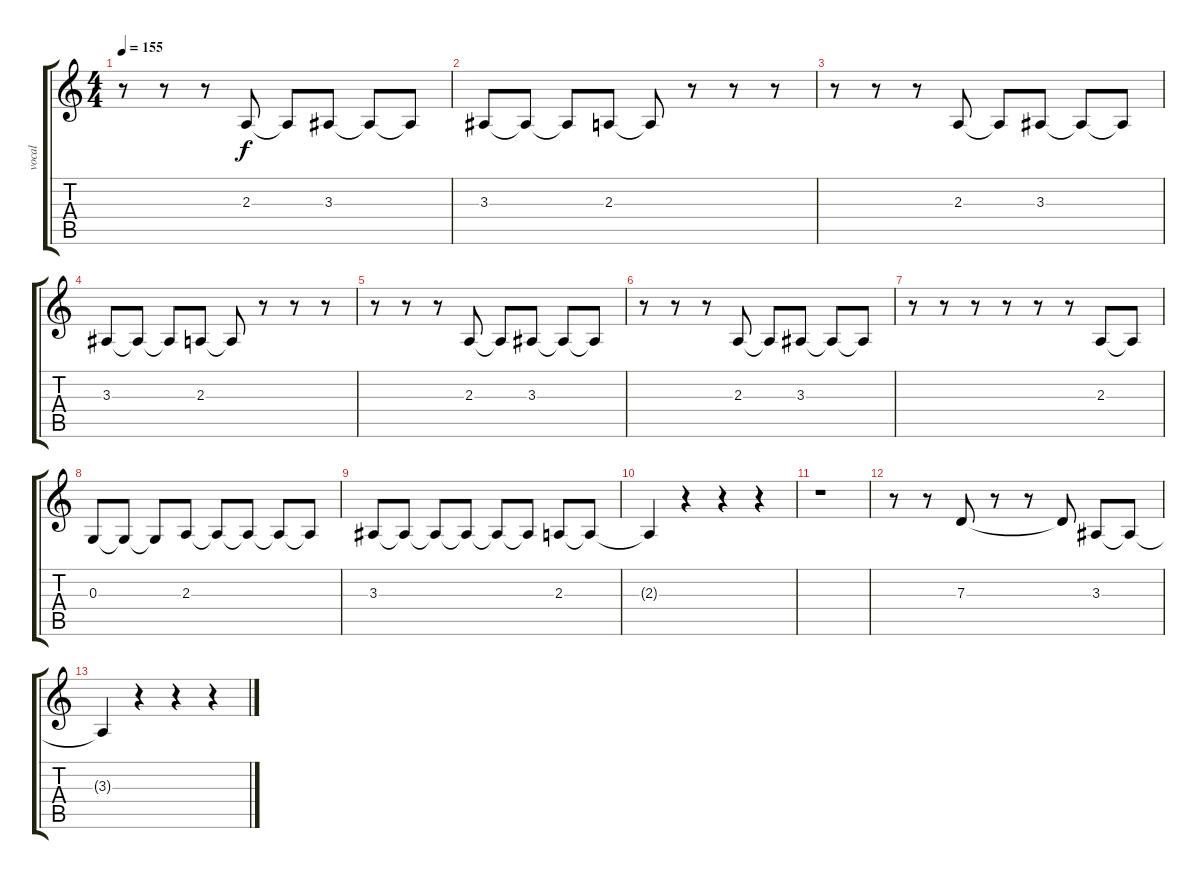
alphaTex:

\track ("vocal" "vocal") {instrument flute}
\staff {score tabs}
\tuning (E4 B3 G3 D3 A2 E2) {hide}
\ts (4 4)
\tempo 155
\clef g2
\ks c
r.8{dy f} r.8 r.8 2.3.8 2.3{t}.8 3.3.8 3.3{t}.8 3.3{t}.8 |
3.3.8 3.3{t}.8 3.3{t}.8 2.3.8 2.3{t}.8 r.8 r.8 r.8 |
r.8 r.8 r.8 2.3.8 2.3{t}.8 3.3.8 3.3{t}.8 3.3{t}.8 |
3.3.8 3.3{t}.8 3.3{t}.8 2.3.8 2.3{t}.8 r.8 r.8 r.8 |
r.8 r.8 r.8 2.3.8 2.3{t}.8 3.3.8 3.3{t}.8 3.3{t}.8 |
r.8 r.8 r.8 2.3.8 2.3{t}.8 3.3.8 3.3{t}.8 3.3{t}.8 |
r.8 r.8 r.8 r.8 r.8 r.8 2.3.8 2.3{t}.8 |
0.3.8 0.3{t}.8 0.3{t}.8 2.3.8 2.3{t}.8 2.3{t}.8 2.3{t}.8 2.3{t}.8 |
3.3.8 3.3{t}.8 3.3{t}.8 3.3{t}.8 3.3{t}.8 3.3{t}.8 2.3.8 2.3{t}.8 |
2.3{t}.4 r.4 r.4 r.4 |
r.1 |
r.8 r.8 7.3.8 r.8 r.8 7.3{t}.8 3.3.8 3.3{t}.8 |
3.3{t}.4 r.4 r.4 r.4
